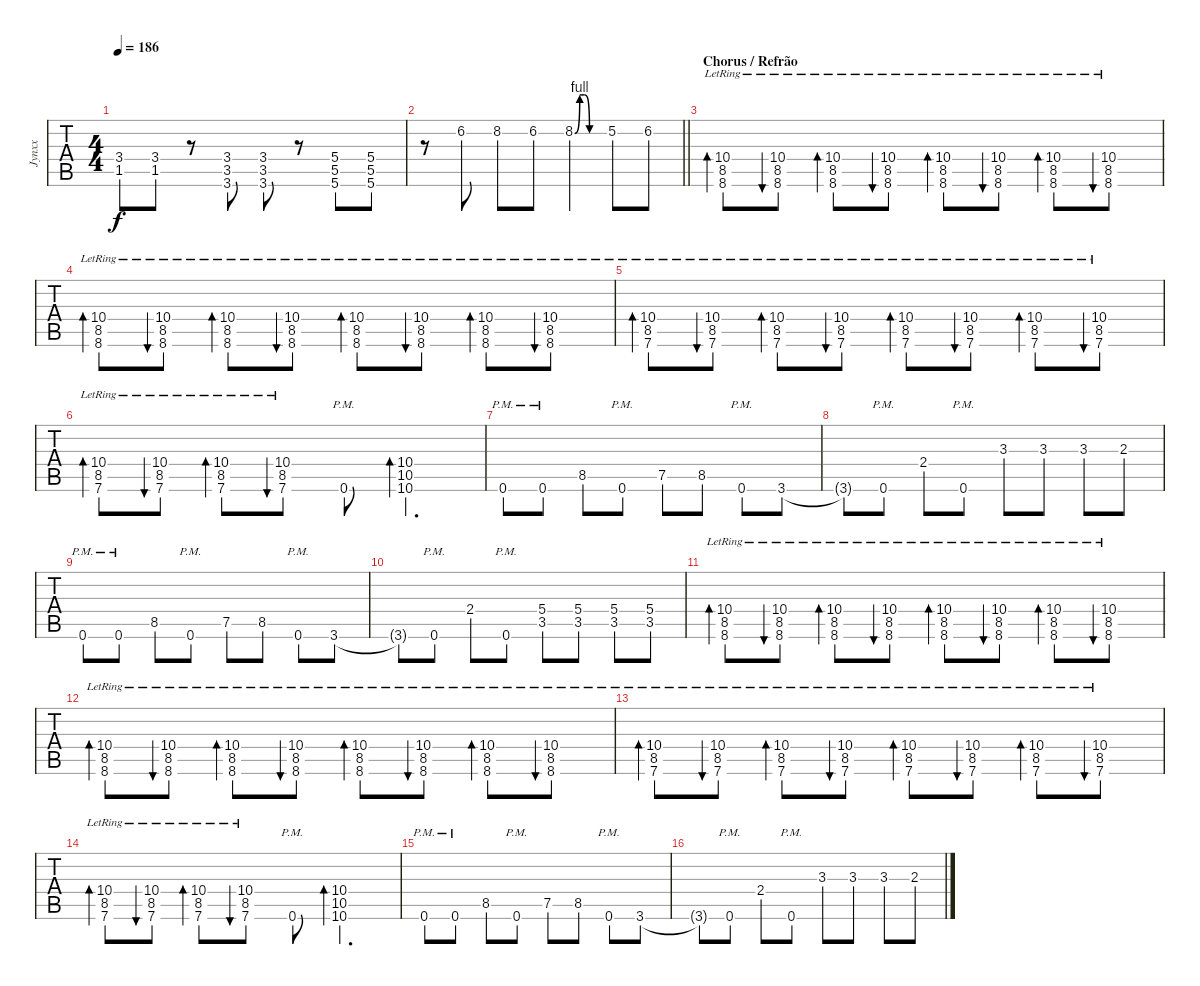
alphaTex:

\track ("Jynxx" "Jynxx") {instrument overdrivenguitar}
\staff {tabs}
\tuning (Eb4 Bb3 Gb3 Db3 Ab2 Db2) {hide}
\ts (4 4)
\tempo 186
\clef g2
\ks c
(3.4 1.5).8{dy f} (3.4 1.5).8 r.8 (3.4 3.5 3.6).8 (3.4 3.5 3.6).8 r.8 (5.4 5.5 5.6).8 (5.4 5.5 5.6).8 |
\barLineRight lightlight
r.8 6.2.8 8.2.8 6.2.8 8.2{be (custom 0 0 10 4 20 4 30 0 60 0)}.4 5.2.8 6.2.8 |
\section ("" "Chorus / Refrão")
(10.4{lr} 8.5{lr} 8.6{lr}).8{bd 60} (10.4{lr} 8.5{lr} 8.6{lr}).8{bu 60} (10.4{lr} 8.5{lr} 8.6{lr}).8{bd 60} (10.4{lr} 8.5{lr} 8.6{lr}).8{bu 60} (10.4{lr} 8.5{lr} 8.6{lr}).8{bd 60} (10.4{lr} 8.5{lr} 8.6{lr}).8{bu 60} (10.4{lr} 8.5{lr} 8.6{lr}).8{bd 60} (10.4{lr} 8.5{lr} 8.6{lr}).8{bu 60} |
(10.4{lr} 8.5{lr} 8.6{lr}).8{bd 60} (10.4{lr} 8.5{lr} 8.6{lr}).8{bu 60} (10.4{lr} 8.5{lr} 8.6{lr}).8{bd 60} (10.4{lr} 8.5{lr} 8.6{lr}).8{bu 60} (10.4{lr} 8.5{lr} 8.6{lr}).8{bd 60} (10.4{lr} 8.5{lr} 8.6{lr}).8{bu 60} (10.4{lr} 8.5{lr} 8.6{lr}).8{bd 60} (10.4{lr} 8.5{lr} 8.6{lr}).8{bu 60} |
(10.4{lr} 8.5{lr} 7.6{lr}).8{bd 60} (10.4{lr} 8.5{lr} 7.6{lr}).8{bu 60} (10.4{lr} 8.5{lr} 7.6{lr}).8{bd 60} (10.4{lr} 8.5{lr} 7.6{lr}).8{bu 60} (10.4{lr} 8.5{lr} 7.6{lr}).8{bd 60} (10.4{lr} 8.5{lr} 7.6{lr}).8{bu 60} (10.4{lr} 8.5{lr} 7.6{lr}).8{bd 60} (10.4{lr} 8.5{lr} 7.6{lr}).8{bu 60} |
(10.4{lr} 8.5{lr} 7.6{lr}).8{bd 60} (10.4{lr} 8.5{lr} 7.6{lr}).8{bu 60} (10.4{lr} 8.5{lr} 7.6{lr}).8{bd 60} (10.4{lr} 8.5{lr} 7.6{lr}).8{bu 60} 0.6{pm}.8 (10.4 10.5 10.6).4{d bd 60} |
0.6{pm}.8 0.6{pm}.8 8.5.8 0.6{pm}.8 7.5.8 8.5.8 0.6{pm}.8 3.6.8 |
3.6{t}.8 0.6{pm}.8 2.4.8 0.6{pm}.8 3.3.8 3.3.8 3.3.8 2.3.8 |
0.6{pm}.8 0.6{pm}.8 8.5.8 0.6{pm}.8 7.5.8 8.5.8 0.6{pm}.8 3.6.8 |
3.6{t}.8 0.6{pm}.8 2.4.8 0.6{pm}.8 (5.4 3.5).8 (5.4 3.5).8 (5.4 3.5).8 (5.4 3.5).8 |
(10.4{lr} 8.5{lr} 8.6{lr}).8{bd 60} (10.4{lr} 8.5{lr} 8.6{lr}).8{bu 60} (10.4{lr} 8.5{lr} 8.6{lr}).8{bd 60} (10.4{lr} 8.5{lr} 8.6{lr}).8{bu 60} (10.4{lr} 8.5{lr} 8.6{lr}).8{bd 60} (10.4{lr} 8.5{lr} 8.6{lr}).8{bu 60} (10.4{lr} 8.5{lr} 8.6{lr}).8{bd 60} (10.4{lr} 8.5{lr} 8.6{lr}).8{bu 60} |
(10.4{lr} 8.5{lr} 8.6{lr}).8{bd 60} (10.4{lr} 8.5{lr} 8.6{lr}).8{bu 60} (10.4{lr} 8.5{lr} 8.6{lr}).8{bd 60} (10.4{lr} 8.5{lr} 8.6{lr}).8{bu 60} (10.4{lr} 8.5{lr} 8.6{lr}).8{bd 60} (10.4{lr} 8.5{lr} 8.6{lr}).8{bu 60} (10.4{lr} 8.5{lr} 8.6{lr}).8{bd 60} (10.4{lr} 8.5{lr} 8.6{lr}).8{bu 60} |
(10.4{lr} 8.5{lr} 7.6{lr}).8{bd 60} (10.4{lr} 8.5{lr} 7.6{lr}).8{bu 60} (10.4{lr} 8.5{lr} 7.6{lr}).8{bd 60} (10.4{lr} 8.5{lr} 7.6{lr}).8{bu 60} (10.4{lr} 8.5{lr} 7.6{lr}).8{bd 60} (10.4{lr} 8.5{lr} 7.6{lr}).8{bu 60} (10.4{lr} 8.5{lr} 7.6{lr}).8{bd 60} (10.4{lr} 8.5{lr} 7.6{lr}).8{bu 60} |
(10.4{lr} 8.5{lr} 7.6{lr}).8{bd 60} (10.4{lr} 8.5{lr} 7.6{lr}).8{bu 60} (10.4{lr} 8.5{lr} 7.6{lr}).8{bd 60} (10.4{lr} 8.5{lr} 7.6{lr}).8{bu 60} 0.6{pm}.8 (10.4 10.5 10.6).4{d bd 60} |
0.6{pm}.8 0.6{pm}.8 8.5.8 0.6{pm}.8 7.5.8 8.5.8 0.6{pm}.8 3.6.8 |
3.6{t}.8 0.6{pm}.8 2.4.8 0.6{pm}.8 3.3.8 3.3.8 3.3.8 2.3.8
